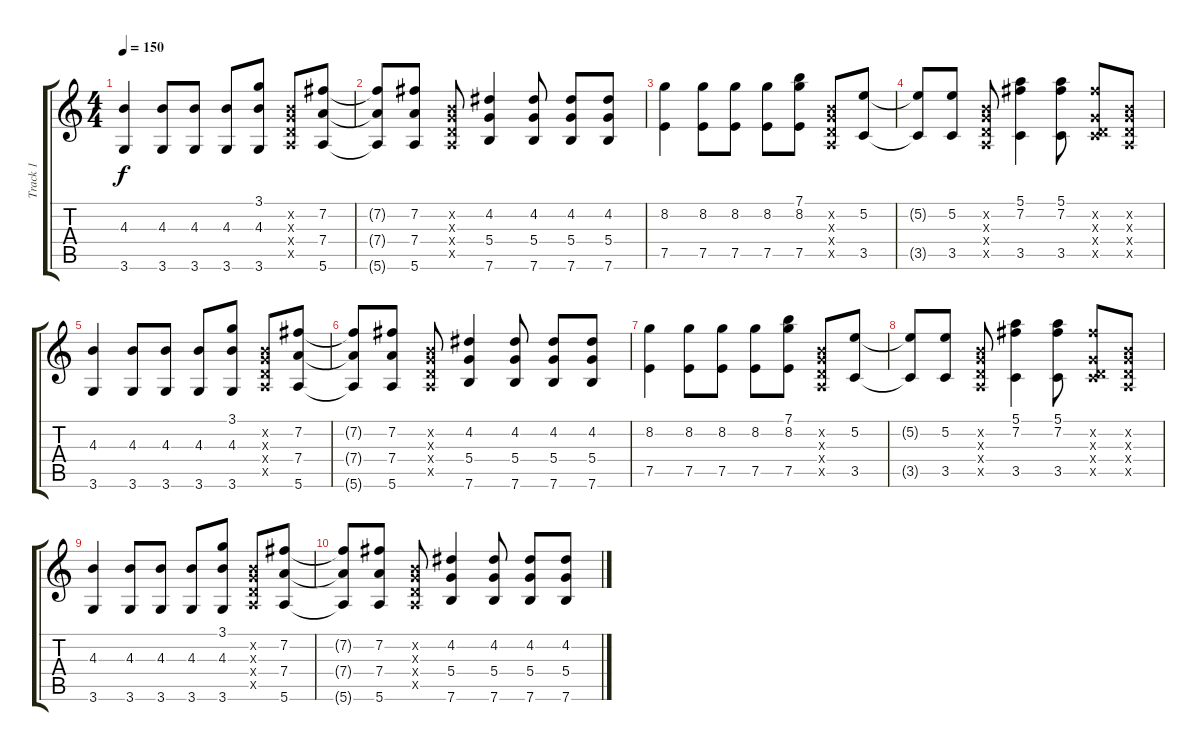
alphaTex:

\track ("Track 1" "Track 1") {instrument acousticguitarsteel}
\staff {score tabs}
\tuning (E4 B3 G3 D3 A2 E2) {hide}
\ts (4 4)
\tempo 150
\clef g2
\ks c
(4.3 3.6).4{dy f} (4.3 3.6).8 (4.3 3.6).8 (4.3 3.6).8 (3.1 4.3 3.6).8 (0.2{x} 0.3{x} 0.4{x} 0.5{x}).8 (7.2 7.4 5.6).8 |
(7.2{t} 7.4{t} 5.6{t}).8 (7.2 7.4 5.6).8 (0.2{x} 0.3{x} 0.4{x} 0.5{x}).8 (4.2 5.4 7.6).4 (4.2 5.4 7.6).8 (4.2 5.4 7.6).8 (4.2 5.4 7.6).8 |
(8.2 7.5).4 (8.2 7.5).8 (8.2 7.5).8 (8.2 7.5).8 (7.1 8.2 7.5).8 (0.2{x} 0.3{x} 0.4{x} 0.5{x}).8 (5.2 3.5).8 |
(5.2{t} 3.5{t}).8 (5.2 3.5).8 (0.2{x} 0.3{x} 0.4{x} 0.5{x}).8 (5.1 7.2 3.5).4 (5.1 7.2 3.5).8 (7.2{x} 0.3{x} 0.4{x} 3.5{x}).8 (0.2{x} 0.3{x} 0.4{x} 0.5{x}).8 |
(4.3 3.6).4 (4.3 3.6).8 (4.3 3.6).8 (4.3 3.6).8 (3.1 4.3 3.6).8 (0.2{x} 0.3{x} 0.4{x} 0.5{x}).8 (7.2 7.4 5.6).8 |
(7.2{t} 7.4{t} 5.6{t}).8 (7.2 7.4 5.6).8 (0.2{x} 0.3{x} 0.4{x} 0.5{x}).8 (4.2 5.4 7.6).4 (4.2 5.4 7.6).8 (4.2 5.4 7.6).8 (4.2 5.4 7.6).8 |
(8.2 7.5).4 (8.2 7.5).8 (8.2 7.5).8 (8.2 7.5).8 (7.1 8.2 7.5).8 (0.2{x} 0.3{x} 0.4{x} 0.5{x}).8 (5.2 3.5).8 |
(5.2{t} 3.5{t}).8 (5.2 3.5).8 (0.2{x} 0.3{x} 0.4{x} 0.5{x}).8 (5.1 7.2 3.5).4 (5.1 7.2 3.5).8 (7.2{x} 0.3{x} 0.4{x} 3.5{x}).8 (0.2{x} 0.3{x} 0.4{x} 0.5{x}).8 |
(4.3 3.6).4 (4.3 3.6).8 (4.3 3.6).8 (4.3 3.6).8 (3.1 4.3 3.6).8 (0.2{x} 0.3{x} 0.4{x} 0.5{x}).8 (7.2 7.4 5.6).8 |
(7.2{t} 7.4{t} 5.6{t}).8 (7.2 7.4 5.6).8 (0.2{x} 0.3{x} 0.4{x} 0.5{x}).8 (4.2 5.4 7.6).4 (4.2 5.4 7.6).8 (4.2 5.4 7.6).8 (4.2 5.4 7.6).8
